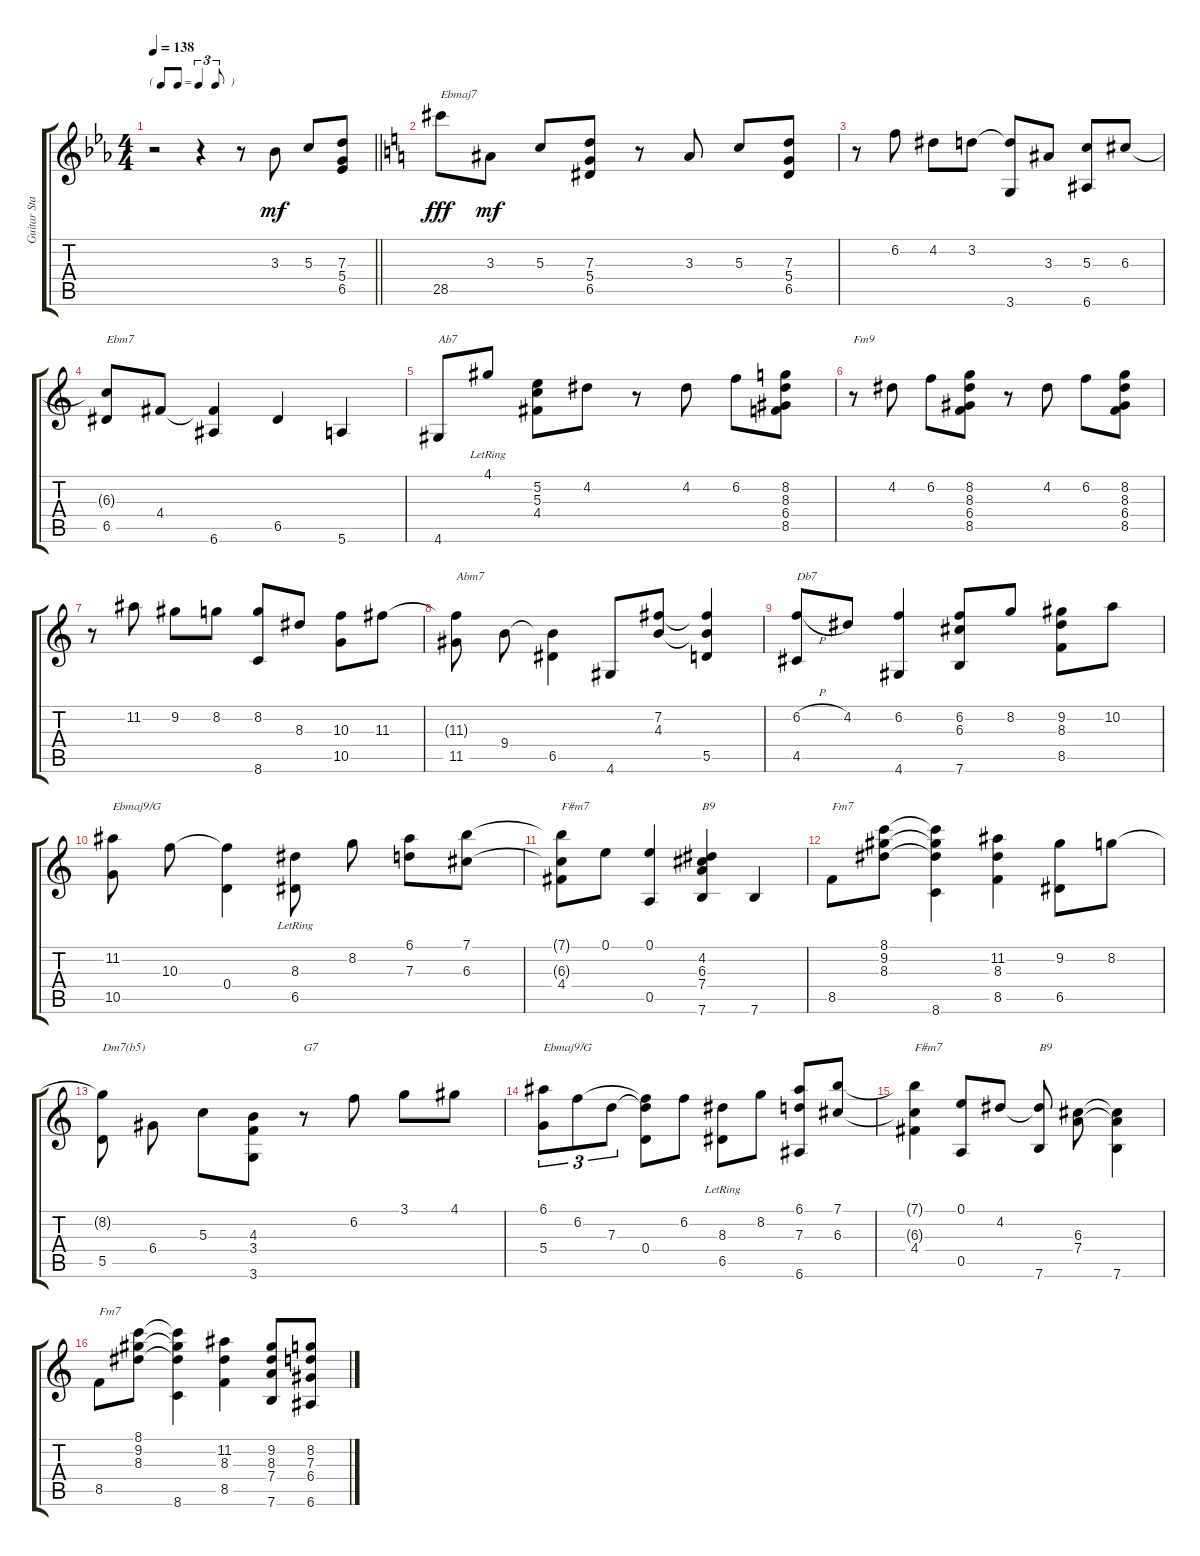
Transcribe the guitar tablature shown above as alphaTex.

\track ("Guitar Standard" "Guitar Sta") {instrument electricguitarjazz}
\staff {score tabs}
\tuning (E4 B3 G3 D3 A2 E2) {hide}
\ts (4 4)
\tf triplet8th
\tempo 138
\clef g2
\barLineRight lightlight
\ks eb
r.2{dy mf instrument electricguitarjazz} r.4 r.8 3.3.8 5.3.8 (7.3 5.4 6.5).8 |
\ks c
28.5.8{txt "Ebmaj7" dy fff} 3.3.8{dy mf} 5.3.8 (7.3 5.4 6.5).8 r.8 3.3.8 5.3.8 (7.3 5.4 6.5).8 |
r.8 6.2.8 4.2.8 3.2.8 (3.2{t} 3.6).8 3.3.8 (5.3 6.6).8 6.3.8 |
(6.3{t} 6.5).8{txt "Ebm7"} 4.4.8 (4.4{t} 6.6).4 6.5.4 5.6.4 |
4.6.8{txt "Ab7"} 4.1{lr}.8 (5.2 5.3 4.4).8 4.2.8 r.8 4.2.8 6.2.8 (8.2 8.3 6.4 8.5).8 |
r.8{txt "Fm9"} 4.2.8 6.2.8 (8.2 8.3 6.4 8.5).8 r.8 4.2.8 6.2.8 (8.2 8.3 6.4 8.5).8 |
r.8 11.2.8 9.2.8 8.2.8 (8.2 8.6).8 8.3.8 (10.3 10.5).8 11.3.8 |
(11.3{t} 11.5).8{txt "Abm7" beam split} 9.4.8{beam Down beam split} (9.4{t} 6.5).4{beam Down} 4.6.8 (7.2 4.3).8 (7.2{t} 4.3{t} 5.5).4 |
(6.2{h} 4.5).8{txt "Db7"} 4.2.8 (6.2 4.6).4 (6.2 6.3 7.6).8 8.2.8 (9.2 8.3 8.5).8 10.2.8 |
(11.2 10.5).8{txt "Ebmaj9/G" beam split} 10.3.8{beam Down} (10.3{t} 0.4).4{beam Down} (8.3{lr} 6.5).8{beam Down beam split} 8.2.8 (6.1 7.3).8 (7.1 6.3).8 |
(7.1{t} 6.3{t} 4.4).8{txt "F#m7"} 0.1.8 (0.1 0.5).4 (4.2 6.3 7.4 7.6).4{txt "B9"} 7.6.4 |
8.5.8{txt "Fm7"} (8.1 9.2 8.3).8 (8.1{t} 9.2{t} 8.3{t} 8.6).4 (11.2 8.3 8.5).4 (9.2 6.5).8 8.2.8 |
(8.2{t} 5.5).8{txt "Dm7(b5)" beam split} 6.4.8{beam Down} 5.3.8{beam Down} (4.3 3.4 3.6).8{beam Down} r.8{txt "G7"} 6.2.8 3.1.8 4.1.8 |
(6.1 5.4).8{tu (3 2) txt "Ebmaj9/G"} 6.2.8{tu (3 2)} 7.3.8{tu (3 2) beam split} (6.2{t} 7.3{t} 0.4).8{beam Down} 6.2.8{beam Down} (8.3{lr} 6.5).8 8.2.8 (6.1 7.3 6.6).8 (7.1 6.3).8 |
(7.1{t} 6.3{t} 4.4).4{txt "F#m7"} (0.1 0.5).8 4.2.8 (4.2{t} 7.6).8{txt "B9" beam split} (6.3 7.4).8{beam Down} (6.3{t} 7.4{t} 7.6).4{beam Down} |
8.5.8{txt "Fm7"} (8.1 9.2 8.3).8 (8.1{t} 9.2{t} 8.3{t} 8.6).4 (11.2 8.3 8.5).4{beam split} (9.2 8.3 7.4 7.6).8{beam Up} (8.2 7.3 6.4 6.6).8{beam Up}
